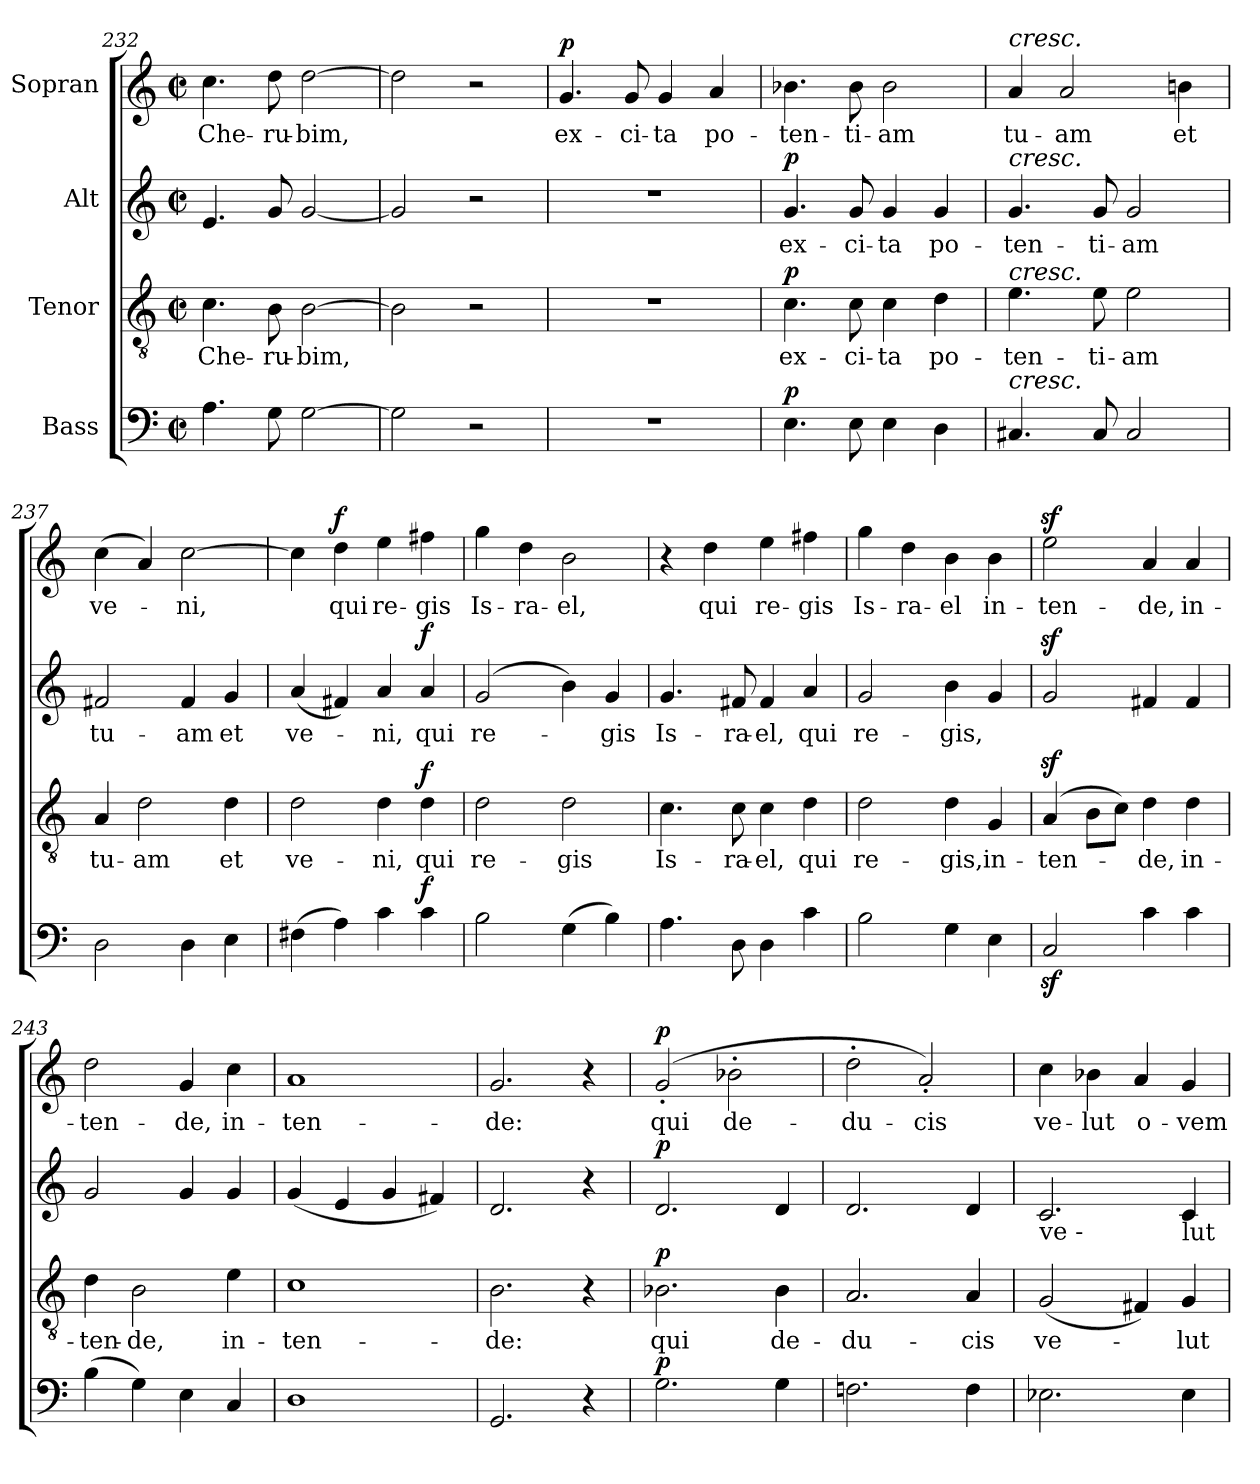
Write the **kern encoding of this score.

**kern	**dynam	**kern	**text	**dynam	**kern	**text	**dynam	**kern	**text	**dynam
*part4	*part4	*part3	*part3	*part3	*part2	*part2	*part2	*part1	*part1	*part1
*staff4	*staff4	*staff3	*staff3	*staff3	*staff2	*staff2	*staff2	*staff1	*staff1	*staff1
*I"Bass	*	*I"Tenor	*	*	*I"Alt	*	*	*I"Sopran	*	*
*clefF4	*	*clefGv2	*	*	*clefG2	*	*	*clefG2	*	*
*k[]	*	*k[]	*	*	*k[]	*	*	*k[]	*	*
*C:	*	*C:	*	*	*C:	*	*	*C:	*	*
*M2/2	*	*M2/2	*	*	*M2/2	*	*	*M2/2	*	*
*met(c|)	*	*met(c|)	*	*	*met(c|)	*	*	*met(c|)	*	*
=232	=232	=232	=232	=232	=232	=232	=232	=232	=232	=232
4.A\	.	4.c\	Che-	.	4.e/	.	.	4.cc\	Che-	.
8G\	.	8B\	-ru-	.	8g/	.	.	8dd\	-ru-	.
[2G\	.	[2B\	-bim,	.	[2g/	.	.	[2dd\	-bim,	.
=233	=233	=233	=233	=233	=233	=233	=233	=233	=233	=233
2G\]	.	2B\]	.	.	2g/]	.	.	2dd\]	.	.
2r	.	2r	.	.	2r	.	.	2r	.	.
=234	=234	=234	=234	=234	=234	=234	=234	=234	=234	=234
!	!	!	!	!	!	!	!	!	!	!LO:DY:a
1r	.	1r	.	.	1r	.	.	4.g/	ex-	p
.	.	.	.	.	.	.	.	8g/	-ci-	.
.	.	.	.	.	.	.	.	4g/	-ta	.
.	.	.	.	.	.	.	.	4a/	po-	.
=235	=235	=235	=235	=235	=235	=235	=235	=235	=235	=235
!	!LO:DY:a	!	!	!LO:DY:a	!	!	!LO:DY:a	!	!	!
4.E\	p	4.c\	ex-	p	4.g/	ex-	p	4.b-X\	-ten-	.
8E\	.	8c\	-ci-	.	8g/	-ci-	.	8b-\	-ti-	.
4E\	.	4c\	-ta	.	4g/	-ta	.	2b-\	-am	.
4D\	.	4d\	po-	.	4g/	po-	.	.	.	.
!!LO:LB:g=z
=236	=236	=236	=236	=236	=236	=236	=236	=236	=236	=236
!	!	!	!	!	!	!	!	!LO:TX:a:i:t=cresc.	!	!
!	!	!	!	!	!LO:TX:a:i:t=cresc.	!	!	!	!	!
!	!	!LO:TX:a:i:t=cresc.	!	!	!	!	!	!	!	!
!LO:TX:a:i:t=cresc.	!	!	!	!	!	!	!	!	!	!
4.C#X/	.	4.e\	-ten-	.	4.g/	-ten-	.	4a/	tu-	.
.	.	.	.	.	.	.	.	2a/	-am	.
8C#/	.	8e\	-ti-	.	8g/	-ti-	.	.	.	.
2C#/	.	2e\	-am	.	2g/	-am	.	.	.	.
.	.	.	.	.	.	.	.	4bn\	et	.
=237	=237	=237	=237	=237	=237	=237	=237	=237	=237	=237
2D\	.	4A/	tu-	.	2f#X/	tu-	.	(4cc\	ve-	.
.	.	2d\	-am	.	.	.	.	4a/)	.	.
4D\	.	.	.	.	4f#/	-am	.	[2cc\	-ni,	.
4E\	.	4d\	et	.	4g/	et	.	.	.	.
=238	=238	=238	=238	=238	=238	=238	=238	=238	=238	=238
(4F#X\	.	2d\	ve-	.	(4a/	ve-	.	4cc\]	.	.
!	!	!	!	!	!	!	!	!	!	!LO:DY:a
4A\)	.	.	.	.	4f#X/)	.	.	4dd\	qui	f
4c\	.	4d\	-ni,	.	4a/	-ni,	.	4ee\	re-	.
!	!LO:DY:a	!	!	!LO:DY:a	!	!	!LO:DY:a	!	!	!
4c\	f	4d\	qui	f	4a/	qui	f	4ff#X\	-gis	.
=239	=239	=239	=239	=239	=239	=239	=239	=239	=239	=239
2B\	.	2d\	re-	.	(>2g/	re-	.	4gg\	Is-	.
.	.	.	.	.	.	.	.	4dd\	-ra-	.
(4G\	.	2d\	-gis	.	4b\)	.	.	2b\	-el,	.
4B\)	.	.	.	.	4g/	-gis	.	.	.	.
=240	=240	=240	=240	=240	=240	=240	=240	=240	=240	=240
4.A\	.	4.c\	Is-	.	4.g/	Is-	.	4r	.	.
.	.	.	.	.	.	.	.	4dd\	qui	.
8D\	.	8c\	-ra-	.	8f#X/	-ra-	.	.	.	.
4D\	.	4c\	-el,	.	4f#/	-el,	.	4ee\	re-	.
4c\	.	4d\	qui	.	4a/	qui	.	4ff#X\	-gis	.
=241	=241	=241	=241	=241	=241	=241	=241	=241	=241	=241
2B\	.	2d\	re-	.	2g/	re-	.	4gg\	Is-	.
.	.	.	.	.	.	.	.	4dd\	-ra-	.
4G\	.	4d\	-gis,	.	4b\	-gis,	.	4b\	-el	.
4E\	.	4G/	in-	.	4g/	.	.	4b\	in-	.
!!LO:LB:g=z
=242	=242	=242	=242	=242	=242	=242	=242	=242	=242	=242
2Cz>/	.	(4Az>/	-ten-	.	2gz>/	.	.	2eez>\	-ten-	.
.	.	8B\L	.	.	.	.	.	.	.	.
.	.	8c\J)	.	.	.	.	.	.	.	.
4c\	.	4d\	-de,	.	4f#X/	.	.	4a/	-de,	.
4c\	.	4d\	in-	.	4f#/	.	.	4a/	in-	.
=243	=243	=243	=243	=243	=243	=243	=243	=243	=243	=243
(4B\	.	4d\	-ten-	.	2g/	.	.	2dd\	-ten-	.
4G\)	.	2B\	-de,	.	.	.	.	.	.	.
4E\	.	.	.	.	4g/	.	.	4g/	-de,	.
4C/	.	4e\	in-	.	4g/	.	.	4cc\	in-	.
=244	=244	=244	=244	=244	=244	=244	=244	=244	=244	=244
1D	.	1c	-ten-	.	(4g/	.	.	1a	-ten-	.
.	.	.	.	.	4e/	.	.	.	.	.
.	.	.	.	.	4g/	.	.	.	.	.
.	.	.	.	.	4f#X/)	.	.	.	.	.
=245	=245	=245	=245	=245	=245	=245	=245	=245	=245	=245
2.GG/	.	2.B\	-de:	.	2.d/	.	.	2.g/	-de:	.
4r	.	4r	.	.	4r	.	.	4r	.	.
=246	=246	=246	=246	=246	=246	=246	=246	=246	=246	=246
!	!LO:DY:a	!	!	!LO:DY:a	!	!	!LO:DY:a	!	!	!LO:DY:a
2.G\	p	2.B-X\	qui	p	2.d/	.	p	(2g'/	qui	p
.	.	.	.	.	.	.	.	2b-X'\	de-	.
4G\	.	4B-\	de-	.	4d/	.	.	.	.	.
=247	=247	=247	=247	=247	=247	=247	=247	=247	=247	=247
2.Fn\	.	2.A/	-du-	.	2.d/	.	.	2dd'\	-du-	.
.	.	.	.	.	.	.	.	2a'/)	-cis	.
4F\	.	4A/	-cis	.	4d/	.	.	.	.	.
=248	=248	=248	=248	=248	=248	=248	=248	=248	=248	=248
!	!	!	!	!	!LO:TX:b:t=ve           -	!	!	!	!	!
2.E-X\	.	(2G/	ve-	.	2.c/	.	.	4cc\	ve-	.
.	.	.	.	.	.	.	.	4b-X\	-lut	.
.	.	4F#X/)	.	.	.	.	.	4a/	o-	.
!	!	!	!	!	!LO:TX:b:t=lut	!	!	!	!	!
4E-\	.	4G/	-lut	.	4c/	.	.	4g/	-vem	.
=	=	=	=	=	=	=	=	=	=	=
*-	*-	*-	*-	*-	*-	*-	*-	*-	*-	*-
